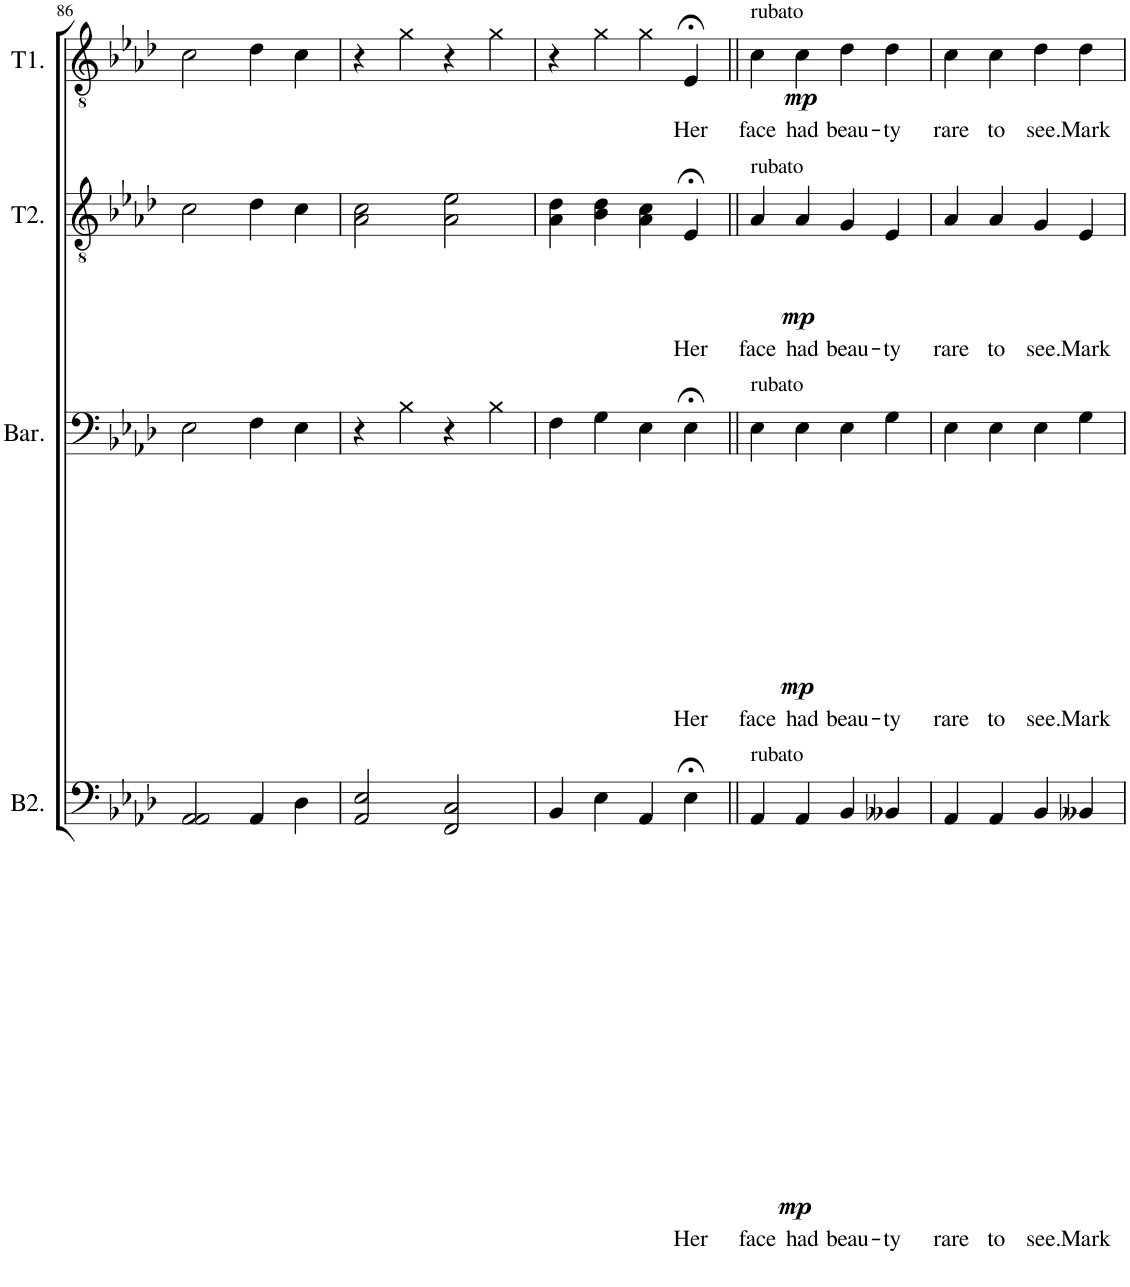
**kern	**text	**dynam	**kern	**text	**dynam	**kern	**text	**dynam	**kern	**text	**dynam
*part4	*part4	*part4	*part3	*part3	*part3	*part2	*part2	*part2	*part1	*part1	*part1
*staff4	*staff4	*staff4	*staff3	*staff3	*staff3	*staff2	*staff2	*staff2	*staff1	*staff1	*staff1
*I"2e Bas	*	*	*I"Bariton	*	*	*I"2e Tenor	*	*	*I"1e Tenor	*	*
*I'B2.	*	*	*I'Bar.	*	*	*I'T2.	*	*	*I'T1.	*	*
!!LO:PB:g=z
*clefF4	*	*	*clefF4	*	*	*clefGv2	*	*	*clefGv2	*	*
*k[b-e-a-d-]	*	*	*k[b-e-a-d-]	*	*	*k[b-e-a-d-]	*	*	*k[b-e-a-d-]	*	*
*M4/4	*	*	*M4/4	*	*	*M4/4	*	*	*M4/4	*	*
*met(c|)	*	*	*met(c|)	*	*	*met(c|)	*	*	*met(c|)	*	*
=86	=86	=86	=86	=86	=86	=86	=86	=86	=86	=86	=86
2AA-/ 2AA-/	.	.	2E-\	.	.	2c\	.	.	2c\	.	.
4AA-/	.	.	4F\	.	.	4d-\	.	.	4d-\	.	.
4D-\	.	.	4E-\	.	.	4c\	.	.	4c\	.	.
=87	=87	=87	=87	=87	=87	=87	=87	=87	=87	=87	=87
2AA-/ 2E-/	.	.	4r	.	.	2A-\ 2c\	.	.	4r	.	.
.	.	.	4B-\	.	.	.	.	.	4g\	.	.
2FF/ 2C/	.	.	4r	.	.	2A-\ 2e-\	.	.	4r	.	.
.	.	.	4B-\	.	.	.	.	.	4g\	.	.
=88	=88	=88	=88	=88	=88	=88	=88	=88	=88	=88	=88
4BB-/	.	.	4F\	.	.	4A-\ 4d-\	.	.	4r	.	.
4E-\	.	.	4G\	.	.	4B-\ 4d-\	.	.	4g\	.	.
4AA-/	.	.	4E-\	.	.	4A-\ 4c\	.	.	4g\	.	.
!	!LO:LY:b	!LO:DY:b	!	!LO:LY:b	!LO:DY:b	!	!LO:LY:b	!LO:DY:b	!	!LO:LY:b	!LO:DY:b
4E-;<\	Her	mp	4E-;<\	Her	mp	4E-;</	Her	mp	4E-;</	Her	mp
=89||	=89||	=89||	=89||	=89||	=89||	=89||	=89||	=89||	=89||	=89||	=89||
!	!	!	!	!	!	!	!	!	!LO:TX:a:t=rubato	!	!
!	!	!	!	!	!	!LO:TX:a:t=rubato	!	!	!	!	!
!	!	!	!LO:TX:a:t=rubato	!	!	!	!	!	!	!	!
!LO:TX:a:t=rubato	!	!	!	!	!	!	!	!	!	!	!
!	!LO:LY:b	!	!	!LO:LY:b	!	!	!LO:LY:b	!	!	!LO:LY:b	!
4AA-/	face	.	4E-\	face	.	4A-/	face	.	4c\	face	.
!	!LO:LY:b	!	!	!LO:LY:b	!	!	!LO:LY:b	!	!	!LO:LY:b	!
4AA-/	had	.	4E-\	had	.	4A-/	had	.	4c\	had	.
!	!LO:LY:b	!	!	!LO:LY:b	!	!	!LO:LY:b	!	!	!LO:LY:b	!
4BB-/	beau-	.	4E-\	beau-	.	4G/	beau-	.	4d-\	beau-	.
!	!LO:LY:b	!	!	!LO:LY:b	!	!	!LO:LY:b	!	!	!LO:LY:b	!
4BB--X/	-ty	.	4G\	-ty	.	4E-/	-ty	.	4d-\	-ty	.
=90	=90	=90	=90	=90	=90	=90	=90	=90	=90	=90	=90
!	!LO:LY:b	!	!	!LO:LY:b	!	!	!LO:LY:b	!	!	!LO:LY:b	!
4AA-/	rare	.	4E-\	rare	.	4A-/	rare	.	4c\	rare	.
!	!LO:LY:b	!	!	!LO:LY:b	!	!	!LO:LY:b	!	!	!LO:LY:b	!
4AA-/	to	.	4E-\	to	.	4A-/	to	.	4c\	to	.
!	!LO:LY:b	!	!	!LO:LY:b	!	!	!LO:LY:b	!	!	!LO:LY:b	!
4BB-/	see.	.	4E-\	see.	.	4G/	see.	.	4d-\	see.	.
!	!LO:LY:b	!	!	!LO:LY:b	!	!	!LO:LY:b	!	!	!LO:LY:b	!
4BB--X/	Mark	.	4G\	Mark	.	4E-/	Mark	.	4d-\	Mark	.
=	=	=	=	=	=	=	=	=	=	=	=
*-	*-	*-	*-	*-	*-	*-	*-	*-	*-	*-	*-
